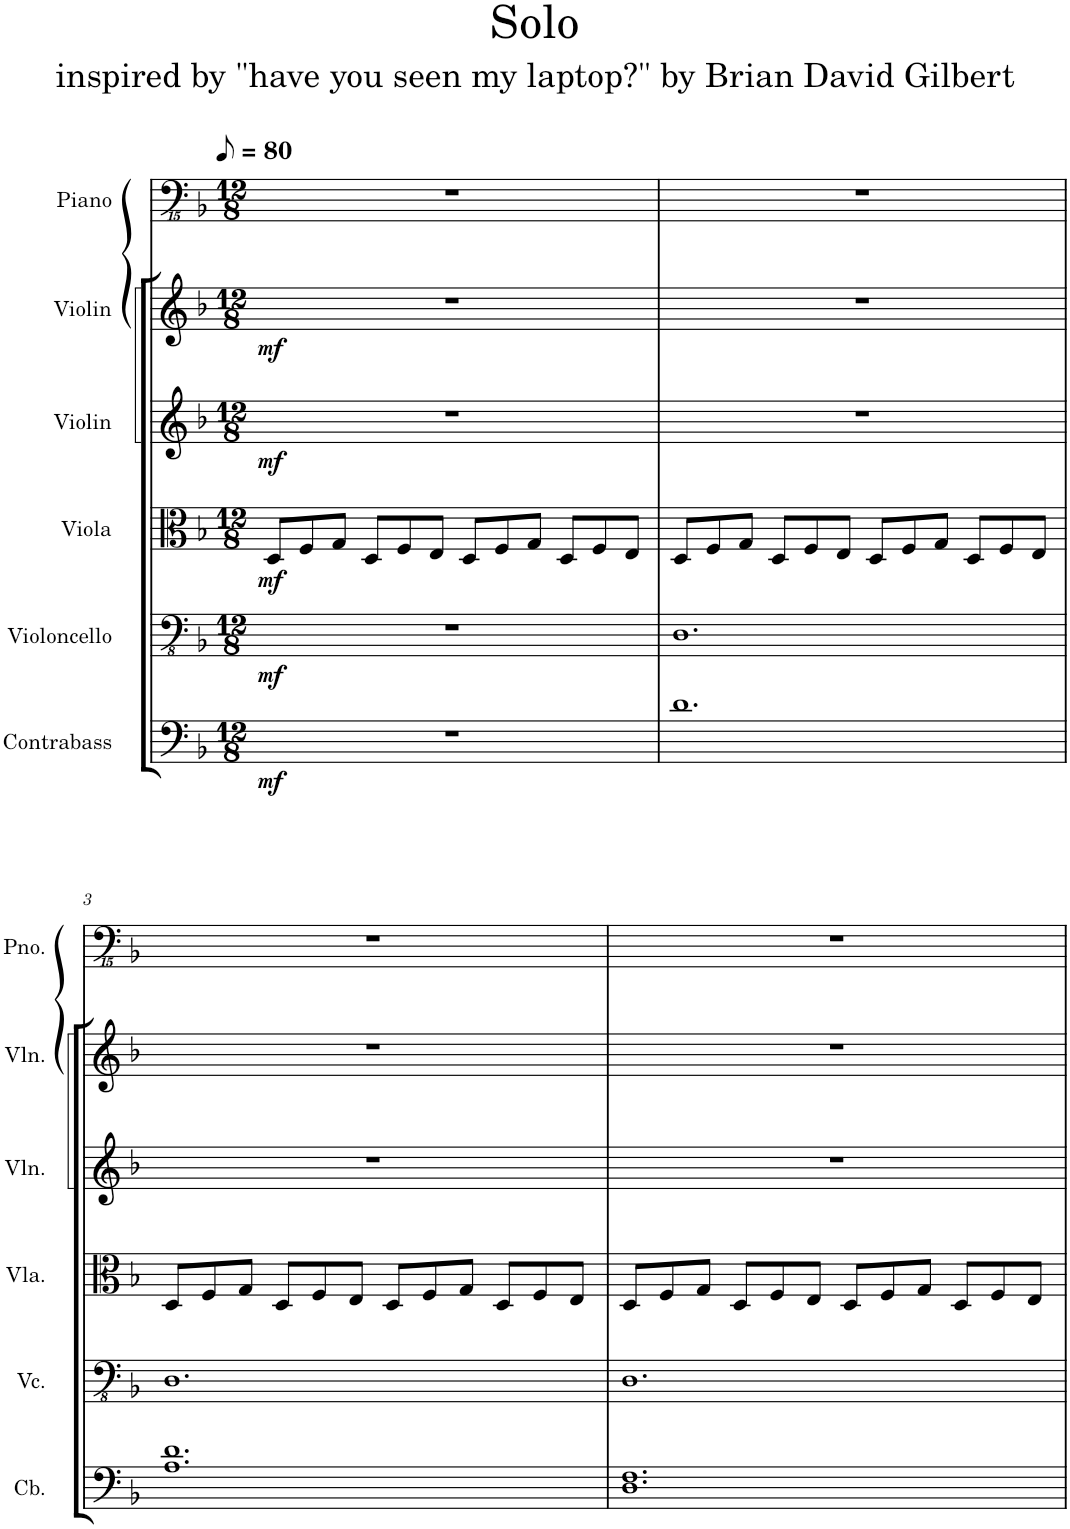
**kern	**dynam	**kern	**dynam	**kern	**dynam	**kern	**dynam	**kern	**dynam	**kern
*part6	*part6	*part5	*part5	*part4	*part4	*part3	*part3	*part2	*part2	*part1
*staff6	*staff6	*staff5	*staff5	*staff4	*staff4	*staff3	*staff3	*staff2	*staff2	*staff1
*I"Contrabass	*	*I"Violoncello	*	*I"Viola	*	*I"Violin	*	*I"Violin	*	*I"Piano
*I'Cb.	*	*I'Vc.	*	*I'Vla.	*	*I'Vln.	*	*I'Vln.	*	*I'Pno.
*clefF4	*	*clefFv4	*	*clefC3	*	*clefG2	*	*clefG2	*	*clefFvv4
*Trd7c12	*	*	*	*	*	*	*	*	*	*
*k[b-]	*	*k[b-]	*	*k[b-]	*	*k[b-]	*	*k[b-]	*	*k[b-]
*M12/8	*	*M12/8	*	*M12/8	*	*M12/8	*	*M12/8	*	*M12/8
*MM40	*	*MM40	*	*MM40	*	*MM40	*	*MM40	*	*MM40
=1	=1	=1	=1	=1	=1	=1	=1	=1	=1	=1
!	!LO:DY:b	!	!LO:DY:b	!	!LO:DY:b	!	!LO:DY:b	!	!LO:DY:b	!
1.r	mf	1.r	mf	8D/L	mf	1.r	mf	1.r	mf	1.r
.	.	.	.	8F/	.	.	.	.	.	.
.	.	.	.	8G/J	.	.	.	.	.	.
.	.	.	.	8D/L	.	.	.	.	.	.
.	.	.	.	8F/	.	.	.	.	.	.
.	.	.	.	8E/J	.	.	.	.	.	.
.	.	.	.	8D/L	.	.	.	.	.	.
.	.	.	.	8F/	.	.	.	.	.	.
.	.	.	.	8G/J	.	.	.	.	.	.
.	.	.	.	8D/L	.	.	.	.	.	.
.	.	.	.	8F/	.	.	.	.	.	.
.	.	.	.	8E/J	.	.	.	.	.	.
=2	=2	=2	=2	=2	=2	=2	=2	=2	=2	=2
1.d	.	1.DD	.	8D/L	.	1.r	.	1.r	.	1.r
.	.	.	.	8F/	.	.	.	.	.	.
.	.	.	.	8G/J	.	.	.	.	.	.
.	.	.	.	8D/L	.	.	.	.	.	.
.	.	.	.	8F/	.	.	.	.	.	.
.	.	.	.	8E/J	.	.	.	.	.	.
.	.	.	.	8D/L	.	.	.	.	.	.
.	.	.	.	8F/	.	.	.	.	.	.
.	.	.	.	8G/J	.	.	.	.	.	.
.	.	.	.	8D/L	.	.	.	.	.	.
.	.	.	.	8F/	.	.	.	.	.	.
.	.	.	.	8E/J	.	.	.	.	.	.
!!LO:LB:g=z
=3	=3	=3	=3	=3	=3	=3	=3	=3	=3	=3
1.A 1.d	.	1.DD	.	8D/L	.	1.r	.	1.r	.	1.r
.	.	.	.	8F/	.	.	.	.	.	.
.	.	.	.	8G/J	.	.	.	.	.	.
.	.	.	.	8D/L	.	.	.	.	.	.
.	.	.	.	8F/	.	.	.	.	.	.
.	.	.	.	8E/J	.	.	.	.	.	.
.	.	.	.	8D/L	.	.	.	.	.	.
.	.	.	.	8F/	.	.	.	.	.	.
.	.	.	.	8G/J	.	.	.	.	.	.
.	.	.	.	8D/L	.	.	.	.	.	.
.	.	.	.	8F/	.	.	.	.	.	.
.	.	.	.	8E/J	.	.	.	.	.	.
=4	=4	=4	=4	=4	=4	=4	=4	=4	=4	=4
1.D 1.F	.	1.DD	.	8D/L	.	1.r	.	1.r	.	1.r
.	.	.	.	8F/	.	.	.	.	.	.
.	.	.	.	8G/J	.	.	.	.	.	.
.	.	.	.	8D/L	.	.	.	.	.	.
.	.	.	.	8F/	.	.	.	.	.	.
.	.	.	.	8E/J	.	.	.	.	.	.
.	.	.	.	8D/L	.	.	.	.	.	.
.	.	.	.	8F/	.	.	.	.	.	.
.	.	.	.	8G/J	.	.	.	.	.	.
.	.	.	.	8D/L	.	.	.	.	.	.
.	.	.	.	8F/	.	.	.	.	.	.
.	.	.	.	8E/J	.	.	.	.	.	.
=	=	=	=	=	=	=	=	=	=	=
*-	*-	*-	*-	*-	*-	*-	*-	*-	*-	*-
